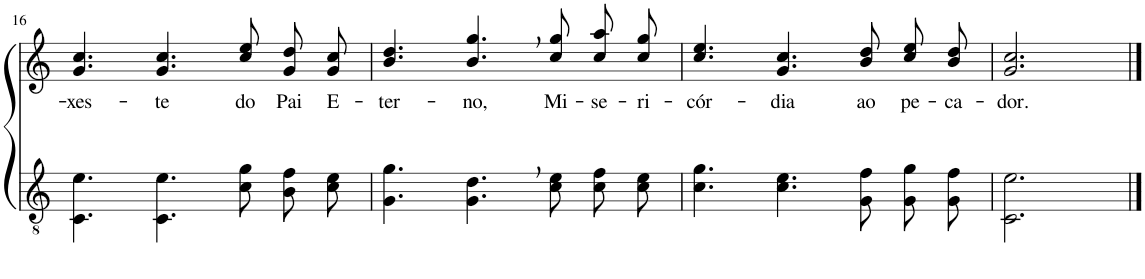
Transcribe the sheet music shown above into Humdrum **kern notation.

**kern	**kern	**text
*part2	*part1	*part1
*staff2	*staff1	*staff1
*I"Parte III e IV	*I"Parte I e II	*
!!LO:PB:g=z
*clefGv2	*clefG2	*
*Trd4c7	*Trd4c7	*
*k[]	*k[]	*
*M9/8	*M9/8	*
=16	=16	=16
!	!	!LO:LY:b
4.C\ 4.e\	4.g/ 4.cc/	-xes-
!	!	!LO:LY:b
4.C\ 4.e\	4.g/ 4.cc/	-te
!	!	!LO:LY:b
8c\ 8g\L	8cc\ 8ee\L	do
!	!	!LO:LY:b
8B\ 8f\	8g\ 8dd\	Pai
!	!	!LO:LY:b
8c\ 8e\J	8g\ 8cc\J	E-
=17	=17	=17
!	!	!LO:LY:b
4.G\ 4.g\	4.b/ 4.dd/	-ter-
!	!	!LO:LY:b
4.G\, 4.d\,	4.b/, 4.gg/,	-no,
!	!	!LO:LY:b
8c\ 8e\L	8cc\ 8gg\L	Mi-
!	!	!LO:LY:b
8c\ 8f\	8cc\ 8aa\	-se-
!	!	!LO:LY:b
8c\ 8e\J	8cc\ 8gg\J	-ri-
=18	=18	=18
!	!	!LO:LY:b
4.c\ 4.g\	4.cc/ 4.ee/	-cór-
!	!	!LO:LY:b
4.c\ 4.e\	4.g/ 4.cc/	-dia
!	!	!LO:LY:b
8G\ 8f\L	8b\ 8dd\L	ao
!	!	!LO:LY:b
8G\ 8g\	8cc\ 8ee\	pe-
!	!	!LO:LY:b
8G\ 8f\J	8b\ 8dd\J	-ca-
=19	=19	=19
!	!	!LO:LY:b
2.C\ 2.e\	2.g/ 2.cc/	-dor.
==	==	==
*-	*-	*-
